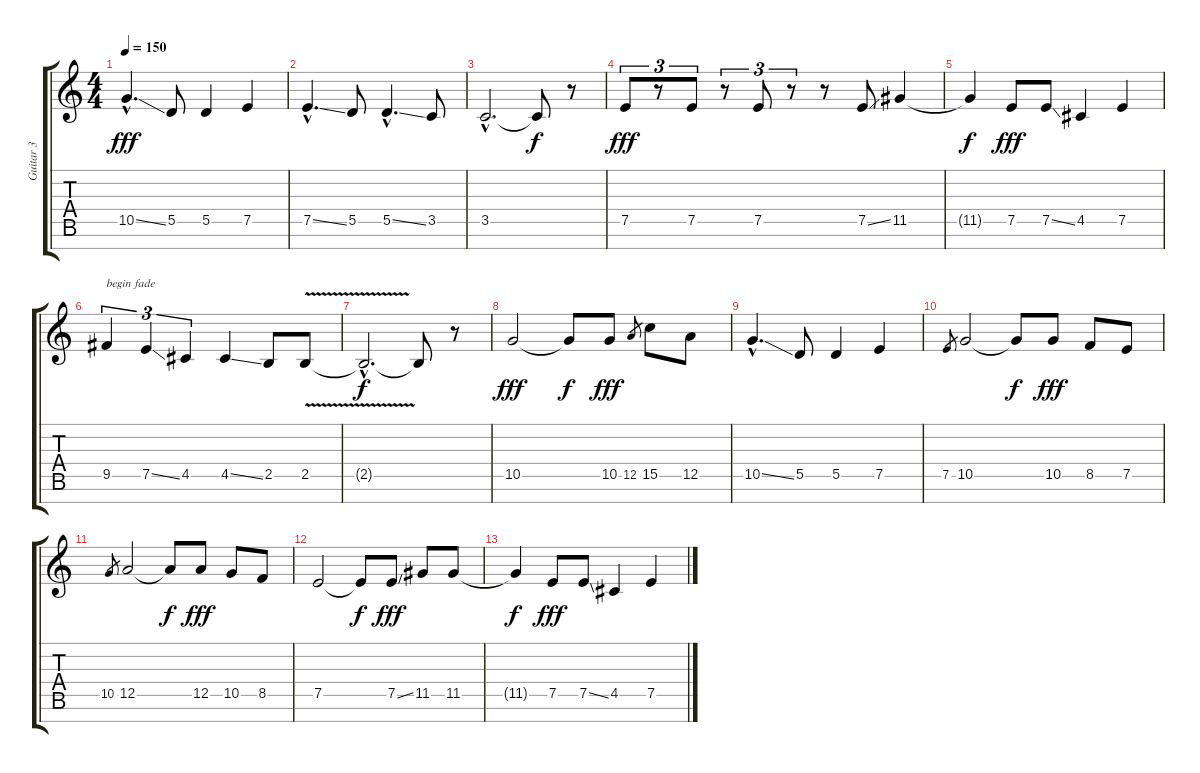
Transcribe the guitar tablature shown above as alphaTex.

\track ("Guitar 3" "Guitar 3") {instrument distortionguitar}
\staff {score tabs}
\tuning (E4 B3 G3 D3 A2 E2 B1) {hide}
\ts (4 4)
\tempo 150
\clef g2
\ks c
10.5{ss hac}.4{d dy fff} 5.5.8 5.5.4 7.5.4 |
7.5{ss hac}.4{d} 5.5.8 5.5{ss hac}.4{d} 3.5.8 |
3.5{hac}.2{d} 3.5{t}.8{dy f} r.8 |
7.5.8{tu (3 2) dy fff} r.8{tu (3 2)} 7.5.8{tu (3 2)} r.8{tu (3 2)} 7.5.8{tu (3 2)} r.8{tu (3 2)} r.8 7.5{ss}.8 11.5.4 |
11.5{t}.4{dy f} 7.5.8{dy fff} 7.5{ss}.8 4.5.4 7.5.4 |
9.5.4{tu (3 2) txt "begin fade" volume 11} 7.5{ss}.4{tu (3 2)} 4.5.4{tu (3 2)} 4.5{ss}.4 2.5.8 2.5{v}.8 |
2.5{hac t}.2{d dy f} 2.5{t}.8 r.8 |
10.5.2{dy fff volume 8} 10.5{t}.8{dy f} 10.5.8{dy fff} 12.5.8{gr} 15.5.8 12.5.8 |
10.5{ss hac}.4{d} 5.5.8 5.5.4 7.5.4 |
7.5.8{gr} 10.5.2{volume 5} 10.5{t}.8{dy f} 10.5.8{dy fff} 8.5.8 7.5.8 |
10.5.8{gr} 12.5.2 12.5{t}.8{dy f} 12.5.8{dy fff} 10.5.8 8.5.8 |
7.5.2{volume 0} 7.5{t}.8{dy f} 7.5{ss}.8{dy fff} 11.5.8 11.5.8 |
11.5{t}.4{dy f} 7.5.8{dy fff} 7.5{ss}.8 4.5.4 7.5.4
